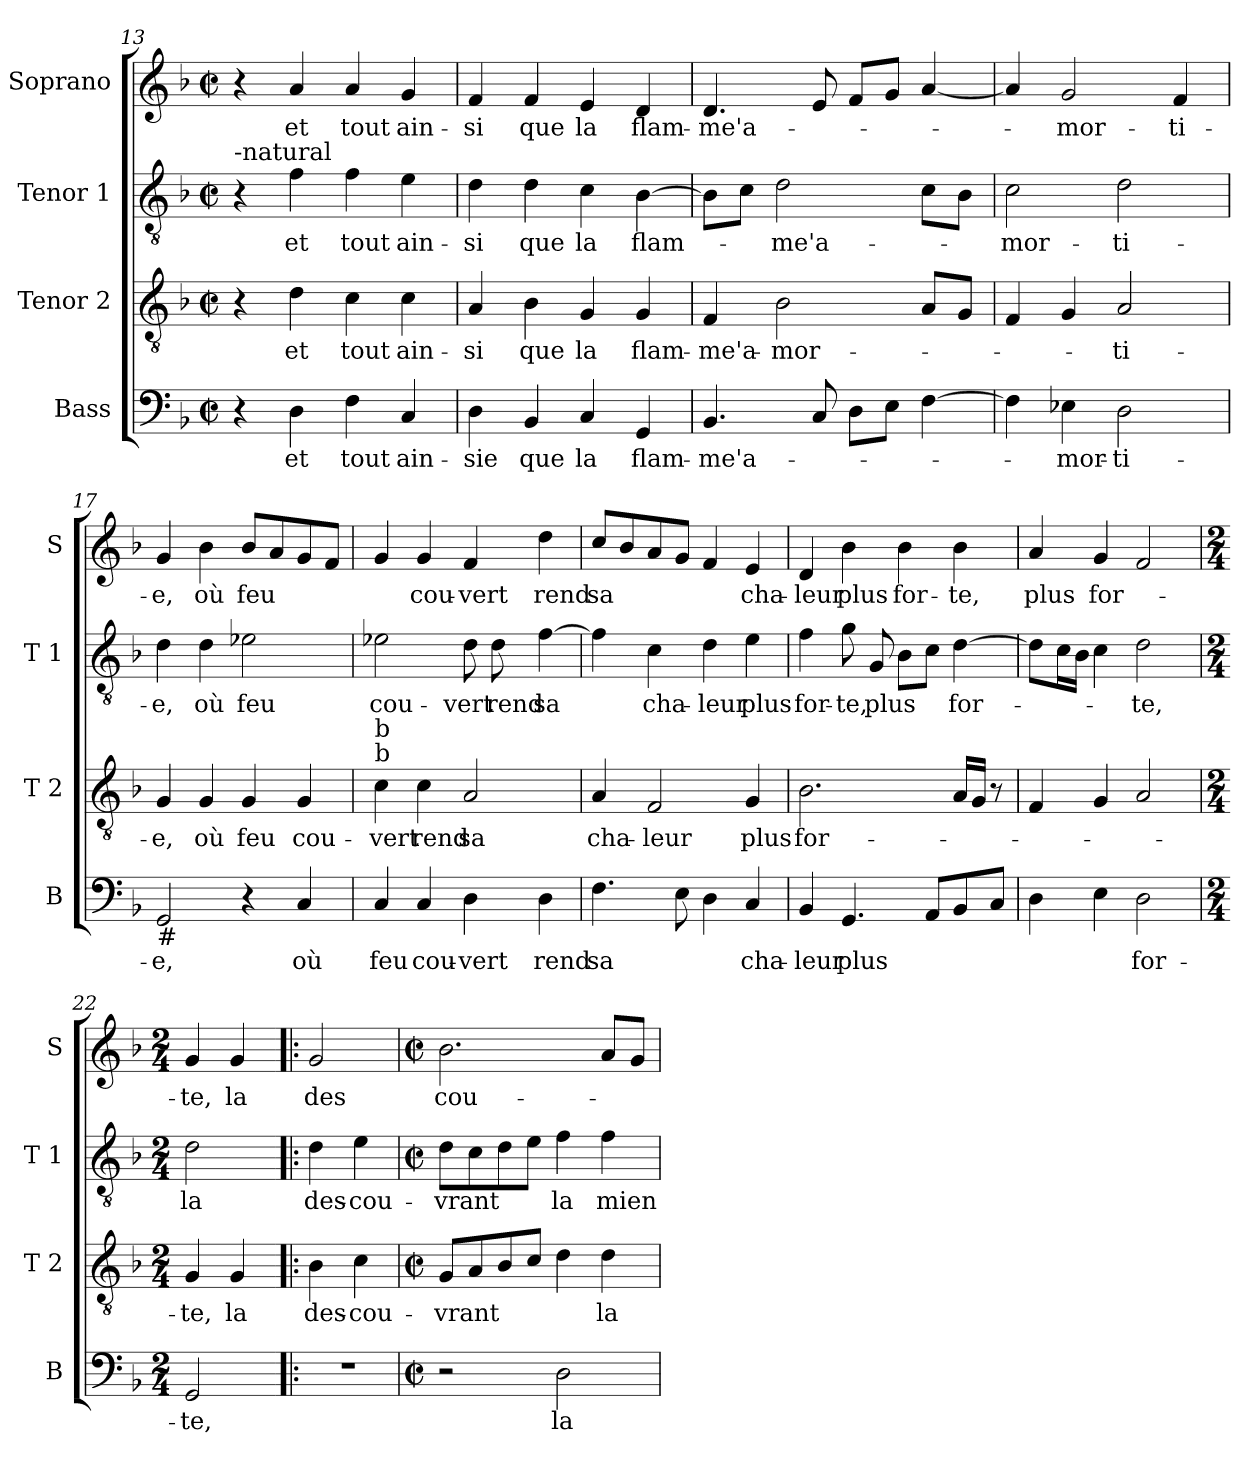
**kern	**text	**kern	**text	**kern	**text	**kern	**text
*part4	*part4	*part3	*part3	*part2	*part2	*part1	*part1
*staff4	*staff4	*staff3	*staff3	*staff2	*staff2	*staff1	*staff1
*I"Bass	*	*I"Tenor 2	*	*I"Tenor 1	*	*I"Soprano	*
*I'B	*	*I'T 2	*	*I'T 1	*	*I'S	*
*clefF4	*	*clefGv2	*	*clefGv2	*	*clefG2	*
*k[b-]	*	*k[b-]	*	*k[b-]	*	*k[b-]	*
*F:	*	*F:	*	*F:	*	*F:	*
*M2/2	*	*M2/2	*	*M2/2	*	*M2/2	*
*met(c|)	*	*met(c|)	*	*met(c|)	*	*met(c|)	*
=13	=13	=13	=13	=13	=13	=13	=13
!	!	!	!	!LO:TX:a:t=-natural	!	!	!
4r	.	4r	.	4r	.	4r	.
!	!LO:LY:b	!	!LO:LY:b	!	!LO:LY:b	!	!LO:LY:b
4D\	et	4d\	et	4f\	et	4a/	et
!	!LO:LY:b	!	!LO:LY:b	!	!LO:LY:b	!	!LO:LY:b
4F\	tout	4c\	tout	4f\	tout	4a/	tout
!	!LO:LY:b	!	!LO:LY:b	!	!LO:LY:b	!	!LO:LY:b
4C/	ain-	4c\	ain-	4e\	ain-	4g/	ain-
=14	=14	=14	=14	=14	=14	=14	=14
!	!LO:LY:b	!	!LO:LY:b	!	!LO:LY:b	!	!LO:LY:b
4D\	-sie	4A/	-si	4d\	-si	4f/	-si
!	!LO:LY:b	!	!LO:LY:b	!	!LO:LY:b	!	!LO:LY:b
4BB-/	que	4B-\	que	4d\	que	4f/	que
!	!LO:LY:b	!	!LO:LY:b	!	!LO:LY:b	!	!LO:LY:b
4C/	la	4G/	la	4c\	la	4e/	la
!	!LO:LY:b	!	!LO:LY:b	!	!LO:LY:b	!	!LO:LY:b
4GG/	flam-	4G/	flam-	[4B-\	flam-	4d/	flam-
=15	=15	=15	=15	=15	=15	=15	=15
!	!LO:LY:b	!	!LO:LY:b	!	!	!	!LO:LY:b
4.BB-/	-me'a-	4F/	-me'a-	8B-\L]	.	4.d/	-me'a-
.	.	.	.	8c\J	.	.	.
!	!	!	!LO:LY:b	!	!LO:LY:b	!	!
.	.	2B-\	-mor-	2d\	-me'a-	.	.
8C/	.	.	.	.	.	8e/	.
8D\L	.	.	.	.	.	8f/L	.
8E\J	.	.	.	.	.	8g/J	.
[4F\	.	8A/L	.	8c\L	.	[4a/	.
.	.	8G/J	.	8B-\J	.	.	.
!!LO:LB:g=z
=16	=16	=16	=16	=16	=16	=16	=16
!	!	!	!	!	!LO:LY:b	!	!
4F\]	.	4F/	.	2c\	-mor-	4a/]	.
!	!LO:LY:b	!	!	!	!	!	!LO:LY:b
4E-X\	-mor-	4G/	.	.	.	2g/	-mor-
!	!LO:LY:b	!	!LO:LY:b	!	!LO:LY:b	!	!
2D\	-ti-	2A/	-ti-	2d\	-ti-	.	.
!	!	!	!	!	!	!	!LO:LY:b
.	.	.	.	.	.	4f/	-ti-
=17	=17	=17	=17	=17	=17	=17	=17
!LO:TX:b:t=#	!	!	!	!	!	!	!
!	!LO:LY:b	!	!LO:LY:b	!	!LO:LY:b	!	!LO:LY:b
2GG/	-e,	4G/	-e,	4d\	-e,	4g/	-e,
!	!	!	!LO:LY:b	!	!LO:LY:b	!	!LO:LY:b
.	.	4G/	où	4d\	où	4b-\	où
!	!	!	!LO:LY:b	!	!LO:LY:b	!	!LO:LY:b
4r	.	4G/	feu	2e-X\	feu	8b-/L	feu
.	.	.	.	.	.	8a/	.
!	!LO:LY:b	!	!LO:LY:b	!	!	!	!
4C/	où	4G/	cou-	.	.	8g/	.
.	.	.	.	.	.	8f/J	.
=18	=18	=18	=18	=18	=18	=18	=18
!	!	!LO:TX:a:t=b	!	!	!	!	!
!	!	!LO:TX:a:t=b	!	!	!	!	!
!	!LO:LY:b	!	!LO:LY:b	!	!LO:LY:b	!	!
4C/	feu	4c\	-vert	2e-X\	cou-	4g/	.
!	!LO:LY:b	!	!LO:LY:b	!	!	!	!LO:LY:b
4C/	cou-	4c\	rend	.	.	4g/	cou-
!	!LO:LY:b	!	!LO:LY:b	!	!LO:LY:b	!	!LO:LY:b
4D\	-vert	2A/	sa	8d\	-vert	4f/	-vert
!	!	!	!	!	!LO:LY:b	!	!
.	.	.	.	8d\	rend	.	.
!	!LO:LY:b	!	!	!	!LO:LY:b	!	!LO:LY:b
4D\	rend	.	.	[4f\	sa	4dd\	rend
=19	=19	=19	=19	=19	=19	=19	=19
!	!LO:LY:b	!	!LO:LY:b	!	!	!	!LO:LY:b
4.F\	sa	4A/	cha-	4f\]	.	8cc/L	sa
.	.	.	.	.	.	8b-/	.
!	!	!	!LO:LY:b	!	!LO:LY:b	!	!
.	.	2F/	-leur	4c\	cha-	8a/	.
8E\	.	.	.	.	.	8g/J	.
!	!	!	!	!	!LO:LY:b	!	!
4D\	.	.	.	4d\	-leur	4f/	.
!	!LO:LY:b	!	!LO:LY:b	!	!LO:LY:b	!	!LO:LY:b
4C/	cha-	4G/	plus	4e\	plus	4e/	cha-
=20	=20	=20	=20	=20	=20	=20	=20
!	!LO:LY:b	!	!LO:LY:b	!	!LO:LY:b	!	!LO:LY:b
4BB-/	-leur	2.B-\	for-	4f\	for-	4d/	-leur
!	!LO:LY:b	!	!	!	!LO:LY:b	!	!LO:LY:b
4.GG/	plus	.	.	8g\	-te,	4b-\	plus
!	!	!	!	!	!LO:LY:b	!	!
.	.	.	.	8G/	plus	.	.
!	!	!	!	!	!	!	!LO:LY:b
.	.	.	.	8B-\L	.	4b-\	for-
8AA/L	.	.	.	8c\J	.	.	.
!	!	!	!	!	!LO:LY:b	!	!LO:LY:b
8BB-/	.	16A/LL	.	[4d\	for-	4b-\	-te,
.	.	16G/JJ	.	.	.	.	.
8C/J	.	8r	.	.	.	.	.
!!LO:LB:g=z
=21	=21	=21	=21	=21	=21	=21	=21
!	!	!	!	!	!	!	!LO:LY:b
4D\	.	4F/	.	8d\L]	.	4a/	plus
.	.	.	.	16c\L	.	.	.
.	.	.	.	16B-\JJ	.	.	.
!	!	!	!	!	!	!	!LO:LY:b
4E\	.	4G/	.	4c\	.	4g/	for-
!	!LO:LY:b	!	!	!	!LO:LY:b	!	!
2D\	for-	2A/	.	2d\	-te,	2f/	.
=22	=22	=22	=22	=22	=22	=22	=22
*M2/4	*	*M2/4	*	*M2/4	*	*M2/4	*
!	!LO:LY:b	!	!LO:LY:b	!	!LO:LY:b	!	!LO:LY:b
2GG/	-te,	4G/	-te,	2d\	la	4g/	-te,
!	!	!	!LO:LY:b	!	!	!	!LO:LY:b
.	.	4G/	la	.	.	4g/	la
=23!|:	=23!|:	=23!|:	=23!|:	=23!|:	=23!|:	=23!|:	=23!|:
!	!	!	!LO:LY:b	!	!LO:LY:b	!	!LO:LY:b
2r	.	4B-\	des-	4d\	des-	2g/	des
!	!	!	!LO:LY:b	!	!LO:LY:b	!	!
.	.	4c\	-cou-	4e\	-cou-	.	.
=24	=24	=24	=24	=24	=24	=24	=24
*M2/2	*	*M2/2	*	*M2/2	*	*M2/2	*
*met(c|)	*	*met(c|)	*	*met(c|)	*	*met(c|)	*
!	!	!	!LO:LY:b	!	!LO:LY:b	!	!LO:LY:b
2r	.	8G/L	-vrant	8d\L	-vrant	2.b-\	cou-
.	.	8A/	.	8c\	.	.	.
.	.	8B-/	.	8d\	.	.	.
.	.	8c/J	.	8e\J	.	.	.
!	!LO:LY:b	!	!	!	!LO:LY:b	!	!
2D\	la	4d\	.	4f\	la	.	.
!	!	!	!LO:LY:b	!	!LO:LY:b	!	!
.	.	4d\	la	4f\	mien-	8a/L	.
.	.	.	.	.	.	8g/J	.
=	=	=	=	=	=	=	=
*-	*-	*-	*-	*-	*-	*-	*-
